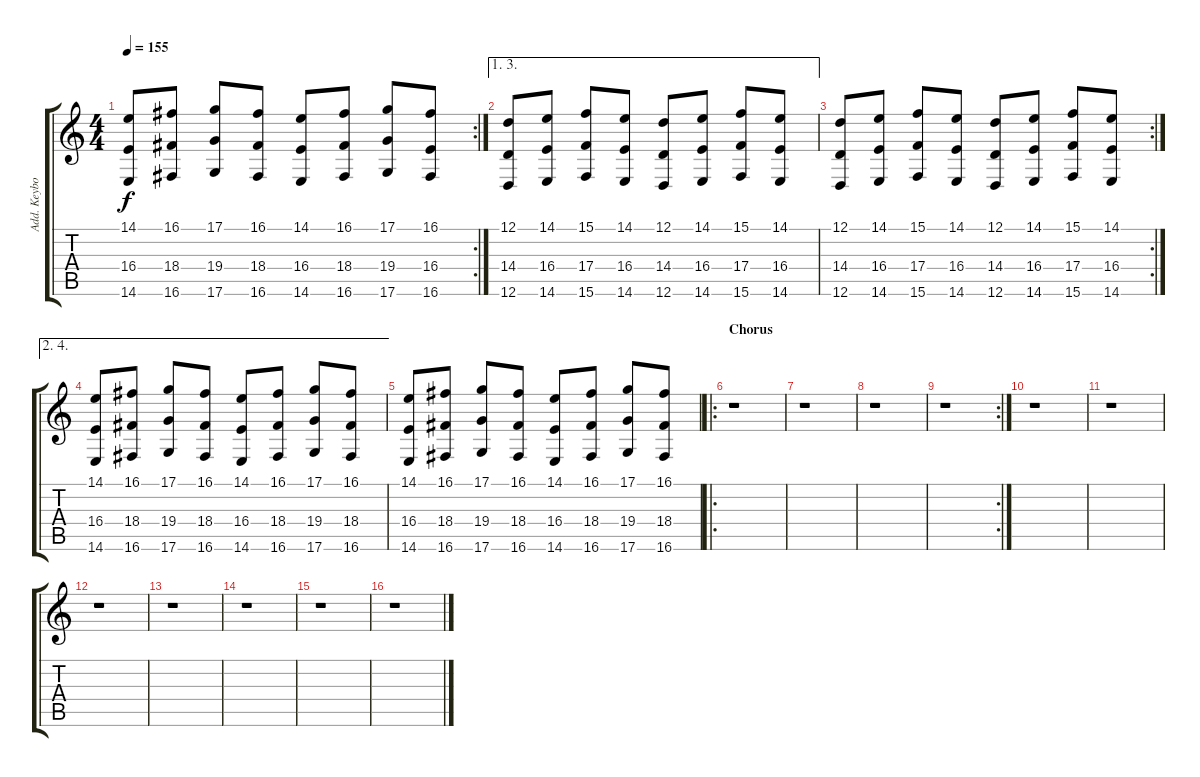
\track ("Add. Keyboards" "Add. Keybo") {instrument fx5brightness}
\staff {score tabs}
\tuning (D4 A3 F3 C3 G2 D2) {hide}
\rc 2
\ts (4 4)
\tempo 155
\clef g2
\ks c
(14.1 16.4 14.6).8{dy f} (16.1 18.4 16.6).8 (17.1 19.4 17.6).8 (16.1 18.4 16.6).8 (14.1 16.4 14.6).8 (16.1 18.4 16.6).8 (17.1 19.4 17.6).8 (16.1 16.4 16.6).8 |
\ae (1 3)
(12.1 14.4 12.6).8 (14.1 16.4 14.6).8 (15.1 17.4 15.6).8 (14.1 16.4 14.6).8 (12.1 14.4 12.6).8 (14.1 16.4 14.6).8 (15.1 17.4 15.6).8 (14.1 16.4 14.6).8 |
\rc 2
(12.1 14.4 12.6).8 (14.1 16.4 14.6).8 (15.1 17.4 15.6).8 (14.1 16.4 14.6).8 (12.1 14.4 12.6).8 (14.1 16.4 14.6).8 (15.1 17.4 15.6).8 (14.1 16.4 14.6).8 |
\ae (2 4)
(14.1 16.4 14.6).8 (16.1 18.4 16.6).8 (17.1 19.4 17.6).8 (16.1 18.4 16.6).8 (14.1 16.4 14.6).8 (16.1 18.4 16.6).8 (17.1 19.4 17.6).8 (16.1 18.4 16.6).8 |
(14.1 16.4 14.6).8 (16.1 18.4 16.6).8 (17.1 19.4 17.6).8 (16.1 18.4 16.6).8 (14.1 16.4 14.6).8 (16.1 18.4 16.6).8 (17.1 19.4 17.6).8 (16.1 18.4 16.6).8 |
\ro
\section ("" "Chorus")
r.1 |
r.1 |
r.1 |
\rc 2
r.1 |
r.1 |
r.1 |
r.1 |
r.1 |
r.1 |
r.1 |
r.1
